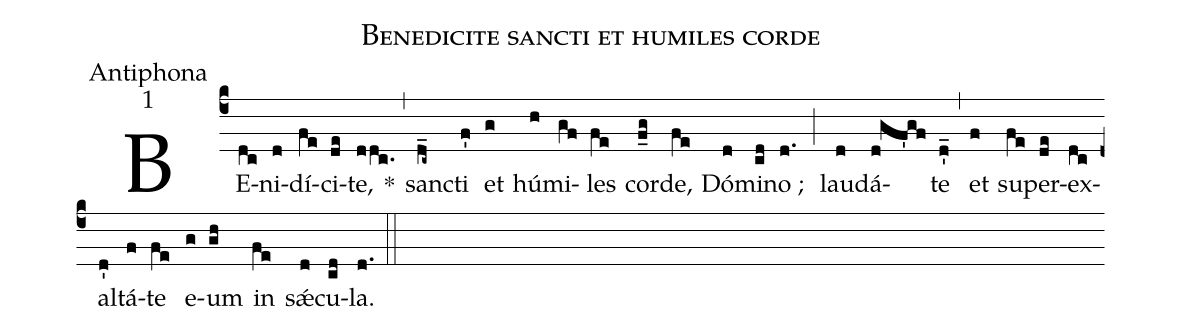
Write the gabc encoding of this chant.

name:Benedicite sancti et humiles corde;
office-part:Antiphona;
mode:1;
%%
(c4) BE(dc)ni(d)dí(fe)ci(de)te,(ddc.) *(,) sanc(d_c~)ti(f') et(g) hú(h)mi(gf)les(fe) cor(f_g)de,(fe) Dó(d)mi(cd)no ; (d.) (;) lau(d)dá(d!gf'gf)te(d'_) (,) et(f) su(fe)per(de)ex(dc)al(d')tá(f)te(fe) e(g)um(gh) in(fe) sǽ(d)cu(cd)la.(d.) (::)
